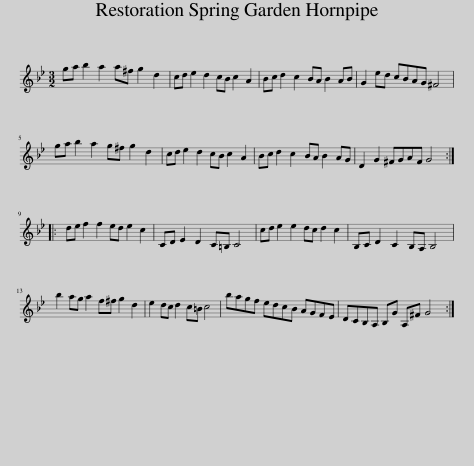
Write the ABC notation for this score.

X:1
L:1/8
M:3/2
I:linebreak $
K:Gmin
V:1 treble
V:1
 ga b2 a2 a^f g2 d2 | cd e2 d2 cB c2 A2 | Bc d2 c2 BA B2 AB | G2 ed cBAG ^F4 |$ ga b2 a2 g^f g2 d2 | %5
 cd e2 d2 cB c2 A2 | Bc d2 c2 BA B2 AG | D2 G2 ^FGAF G4 ::$ de f2 f2 ed e2 c2 | CD E2 D2 C=B, C4 | %10
 cd e2 e2 dc d2 c2 | B,C D2 C2 B,A, B,4 |$ b2 ag a2 f^f g2 d2 | e2 dc d2 c=B c4 | bagf edcB AGFE | %15
 DCB,A, B,G A,^F G4 :| %16
